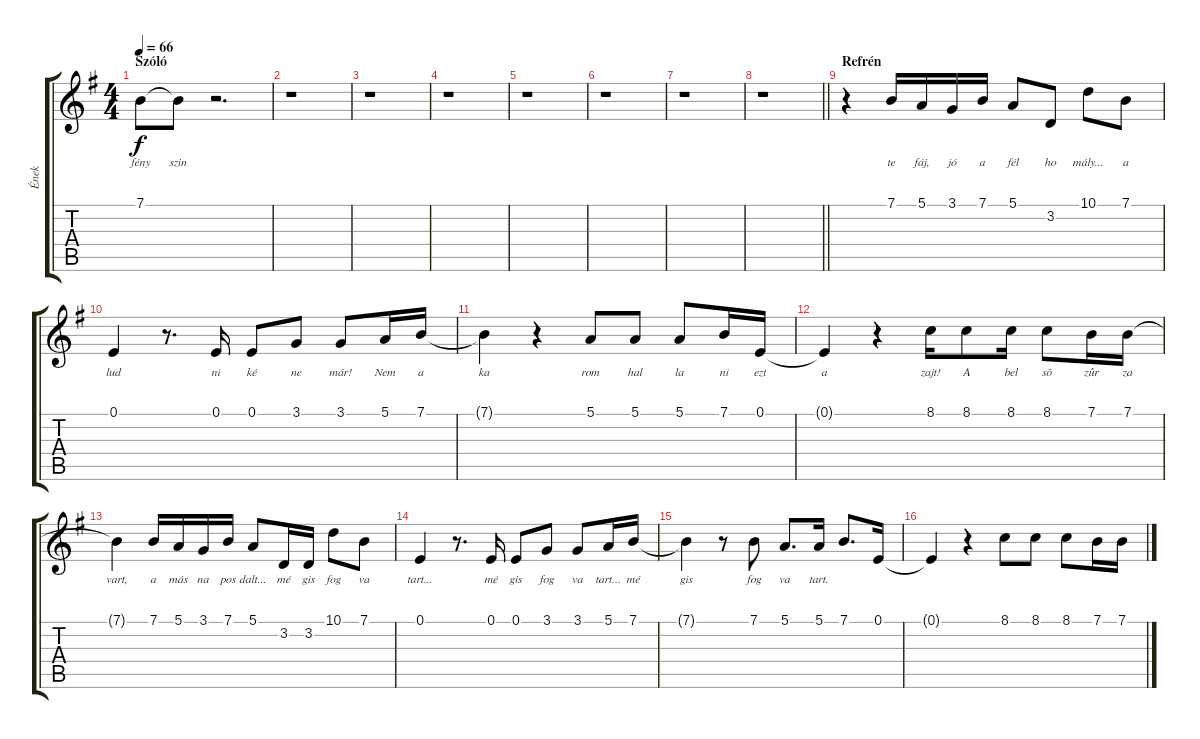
\track ("Ének" "Ének") {instrument voiceoohs}
\staff {score tabs}
\tuning (E4 B3 G3 D3 A2 E2) {hide}
\ts (4 4)
\section ("" "Szóló")
\tempo 66
\clef g2
\ks eminor
7.1{t}.8{lyrics (0 "fény") lyrics (1 "") lyrics (2 "") lyrics (3 "") lyrics (4 "") dy f} 7.1{t}.8{lyrics (0 "szin") lyrics (1 "") lyrics (2 "") lyrics (3 "") lyrics (4 "")} r.2{d} |
r.1 |
r.1 |
r.1 |
r.1 |
r.1 |
r.1 |
\barLineRight lightlight
r.1 |
\section ("" "Refrén")
r.4 7.1.16{lyrics (0 "te") lyrics (1 "") lyrics (2 "") lyrics (3 "") lyrics (4 "")} 5.1.16{lyrics (0 "fáj,") lyrics (1 "") lyrics (2 "") lyrics (3 "") lyrics (4 "")} 3.1.16{lyrics (0 "jó") lyrics (1 "") lyrics (2 "") lyrics (3 "") lyrics (4 "")} 7.1.16{lyrics (0 "a") lyrics (1 "") lyrics (2 "") lyrics (3 "") lyrics (4 "")} 5.1.8{lyrics (0 "fél") lyrics (1 "") lyrics (2 "") lyrics (3 "") lyrics (4 "")} 3.2.8{lyrics (0 "ho") lyrics (1 "") lyrics (2 "") lyrics (3 "") lyrics (4 "")} 10.1.8{lyrics (0 "mály...") lyrics (1 "") lyrics (2 "") lyrics (3 "") lyrics (4 "")} 7.1.8{lyrics (0 "a") lyrics (1 "") lyrics (2 "") lyrics (3 "") lyrics (4 "")} |
0.1.4{lyrics (0 "lud") lyrics (1 "") lyrics (2 "") lyrics (3 "") lyrics (4 "")} r.8{d} 0.1.16{lyrics (0 "ni") lyrics (1 "") lyrics (2 "") lyrics (3 "") lyrics (4 "")} 0.1.8{lyrics (0 "ké") lyrics (1 "") lyrics (2 "") lyrics (3 "") lyrics (4 "")} 3.1.8{lyrics (0 "ne") lyrics (1 "") lyrics (2 "") lyrics (3 "") lyrics (4 "")} 3.1.8{lyrics (0 "már!") lyrics (1 "") lyrics (2 "") lyrics (3 "") lyrics (4 "")} 5.1.16{lyrics (0 "Nem") lyrics (1 "") lyrics (2 "") lyrics (3 "") lyrics (4 "")} 7.1.16{lyrics (0 "a") lyrics (1 "") lyrics (2 "") lyrics (3 "") lyrics (4 "")} |
7.1{t}.4{lyrics (0 "ka") lyrics (1 "") lyrics (2 "") lyrics (3 "") lyrics (4 "")} r.4 5.1.8{lyrics (0 "rom") lyrics (1 "") lyrics (2 "") lyrics (3 "") lyrics (4 "")} 5.1.8{lyrics (0 "hal") lyrics (1 "") lyrics (2 "") lyrics (3 "") lyrics (4 "")} 5.1.8{lyrics (0 "la") lyrics (1 "") lyrics (2 "") lyrics (3 "") lyrics (4 "")} 7.1.16{lyrics (0 "ni") lyrics (1 "") lyrics (2 "") lyrics (3 "") lyrics (4 "")} 0.1.16{lyrics (0 "ezt") lyrics (1 "") lyrics (2 "") lyrics (3 "") lyrics (4 "")} |
0.1{t}.4{lyrics (0 "a") lyrics (1 "") lyrics (2 "") lyrics (3 "") lyrics (4 "")} r.4 8.1.16{lyrics (0 "zajt!") lyrics (1 "") lyrics (2 "") lyrics (3 "") lyrics (4 "")} 8.1.8{lyrics (0 "A") lyrics (1 "") lyrics (2 "") lyrics (3 "") lyrics (4 "")} 8.1.16{lyrics (0 "bel") lyrics (1 "") lyrics (2 "") lyrics (3 "") lyrics (4 "")} 8.1.8{lyrics (0 "sõ") lyrics (1 "") lyrics (2 "") lyrics (3 "") lyrics (4 "")} 7.1.16{lyrics (0 "zûr") lyrics (1 "") lyrics (2 "") lyrics (3 "") lyrics (4 "")} 7.1.16{lyrics (0 "za") lyrics (1 "") lyrics (2 "") lyrics (3 "") lyrics (4 "")} |
7.1{t}.4{lyrics (0 "vart,") lyrics (1 "") lyrics (2 "") lyrics (3 "") lyrics (4 "")} 7.1.16{lyrics (0 "a") lyrics (1 "") lyrics (2 "") lyrics (3 "") lyrics (4 "")} 5.1.16{lyrics (0 "más") lyrics (1 "") lyrics (2 "") lyrics (3 "") lyrics (4 "")} 3.1.16{lyrics (0 "na") lyrics (1 "") lyrics (2 "") lyrics (3 "") lyrics (4 "")} 7.1.16{lyrics (0 "pos") lyrics (1 "") lyrics (2 "") lyrics (3 "") lyrics (4 "")} 5.1.8{lyrics (0 "dalt...") lyrics (1 "") lyrics (2 "") lyrics (3 "") lyrics (4 "")} 3.2.16{lyrics (0 "mé") lyrics (1 "") lyrics (2 "") lyrics (3 "") lyrics (4 "")} 3.2.16{lyrics (0 "gis") lyrics (1 "") lyrics (2 "") lyrics (3 "") lyrics (4 "")} 10.1.8{lyrics (0 "fog") lyrics (1 "") lyrics (2 "") lyrics (3 "") lyrics (4 "")} 7.1.8{lyrics (0 "va") lyrics (1 "") lyrics (2 "") lyrics (3 "") lyrics (4 "")} |
0.1.4{lyrics (0 "tart...") lyrics (1 "") lyrics (2 "") lyrics (3 "") lyrics (4 "")} r.8{d} 0.1.16{lyrics (0 "mé") lyrics (1 "") lyrics (2 "") lyrics (3 "") lyrics (4 "")} 0.1.8{lyrics (0 "gis") lyrics (1 "") lyrics (2 "") lyrics (3 "") lyrics (4 "")} 3.1.8{lyrics (0 "fog") lyrics (1 "") lyrics (2 "") lyrics (3 "") lyrics (4 "")} 3.1.8{lyrics (0 "va") lyrics (1 "") lyrics (2 "") lyrics (3 "") lyrics (4 "")} 5.1.16{lyrics (0 "tart...") lyrics (1 "") lyrics (2 "") lyrics (3 "") lyrics (4 "")} 7.1.16{lyrics (0 "mé") lyrics (1 "") lyrics (2 "") lyrics (3 "") lyrics (4 "")} |
7.1{t}.4{lyrics (0 "gis") lyrics (1 "") lyrics (2 "") lyrics (3 "") lyrics (4 "")} r.8 7.1.8{lyrics (0 "fog") lyrics (1 "") lyrics (2 "") lyrics (3 "") lyrics (4 "")} 5.1.8{d lyrics (0 "va") lyrics (1 "") lyrics (2 "") lyrics (3 "") lyrics (4 "")} 5.1.16{lyrics (0 "tart.") lyrics (1 "") lyrics (2 "") lyrics (3 "") lyrics (4 "")} 7.1.8{d} 0.1.16 |
0.1{t}.4 r.4 8.1.8 8.1.8 8.1.8 7.1.16 7.1.16
